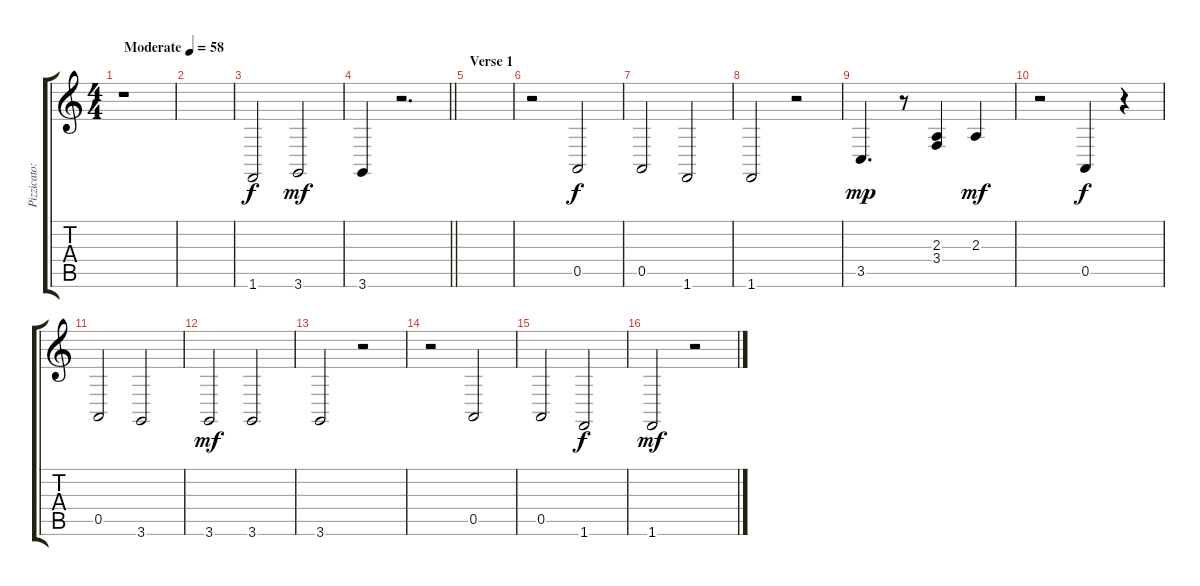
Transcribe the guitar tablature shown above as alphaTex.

\track ("Pizzicato: Pino Palladino" "Pizzicato:") {instrument pizzicatostrings}
\staff {score tabs}
\tuning (E4 B3 G3 D3 A2 E2) {hide}
\ts (4 4)
\tempo (58 "Moderate")
\clef g2
\ks c
r.1{dy f instrument pizzicatostrings} |
|
1.6.2 3.6.2{dy mf} |
\barLineRight lightlight
3.6.4 r.2{d} |
\section ("" "Verse 1")
|
r.2 0.5.2{dy f} |
0.5.2 1.6.2 |
1.6.2 r.2 |
3.5.4{d dy mp} r.8 (2.3 3.4).4 2.3.4{dy mf} |
r.2 0.5.4{dy f} r.4 |
0.5.2 3.6.2 |
3.6.2{dy mf} 3.6.2 |
3.6.2 r.2 |
r.2 0.5.2 |
0.5.2 1.6.2{dy f} |
1.6.2{dy mf} r.2
